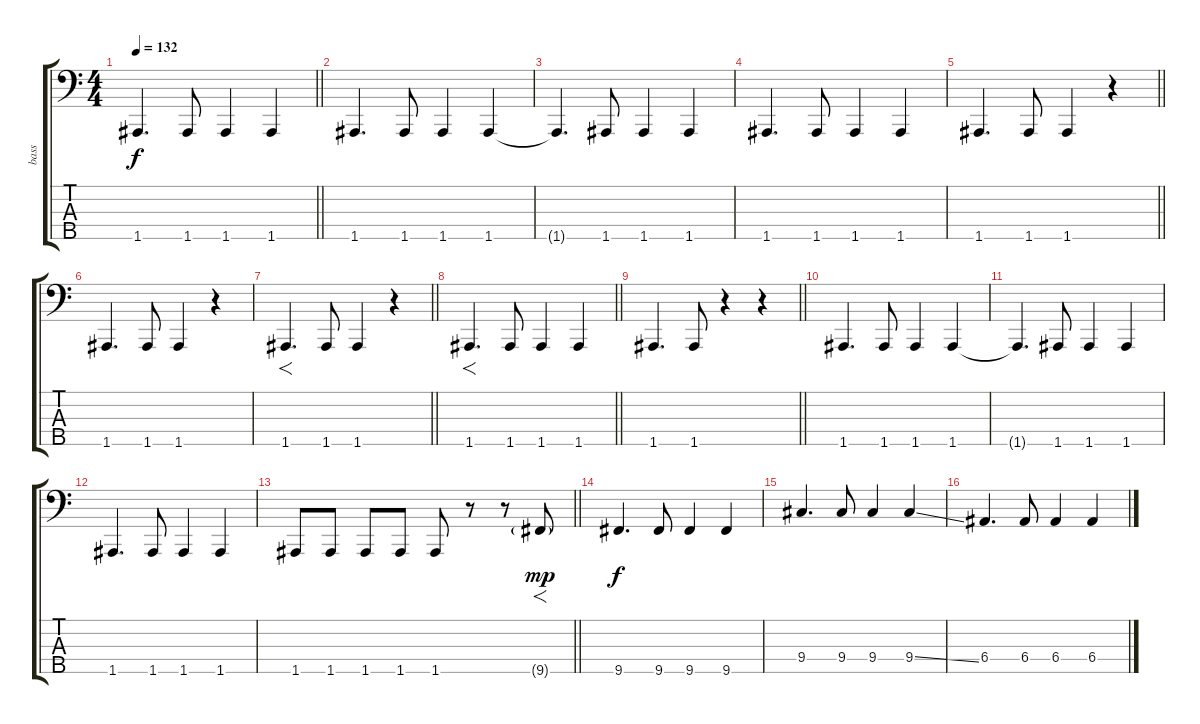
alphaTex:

\track ("bass" "bass") {instrument electricbassfinger}
\staff {score tabs}
\tuning (G2 D2 A1 E1 A0) {hide}
\ts (4 4)
\tempo 132
\clef f4
\barLineRight lightlight
\ks c
1.5.4{d dy f} 1.5.8 1.5.4 1.5.4 |
1.5.4{d} 1.5.8 1.5.4 1.5.4 |
1.5{t}.4{d} 1.5.8 1.5.4 1.5.4 |
1.5.4{d} 1.5.8 1.5.4 1.5.4 |
\barLineRight lightlight
1.5.4{d} 1.5.8 1.5.4 r.4 |
\section ("" "")
1.5.4{d} 1.5.8 1.5.4 r.4 |
\barLineRight lightlight
1.5.4{f d} 1.5.8 1.5.4 r.4 |
\barLineRight lightlight
1.5.4{f d} 1.5.8 1.5.4 1.5.4 |
\barLineRight lightlight
1.5.4{d} 1.5.8 r.4 r.4 |
1.5.4{d} 1.5.8 1.5.4 1.5.4 |
1.5{t}.4{d} 1.5.8 1.5.4 1.5.4 |
1.5.4{d} 1.5.8 1.5.4 1.5.4 |
\barLineRight lightlight
1.5.8 1.5.8 1.5.8 1.5.8 1.5.8 r.8 r.8 9.5{g}.8{f dy mp} |
\section ("" "")
9.5.4{d dy f} 9.5.8 9.5.4 9.5.4 |
9.4.4{d} 9.4.8 9.4.4 9.4{ss}.4 |
6.4.4{d} 6.4.8 6.4.4 6.4.4
